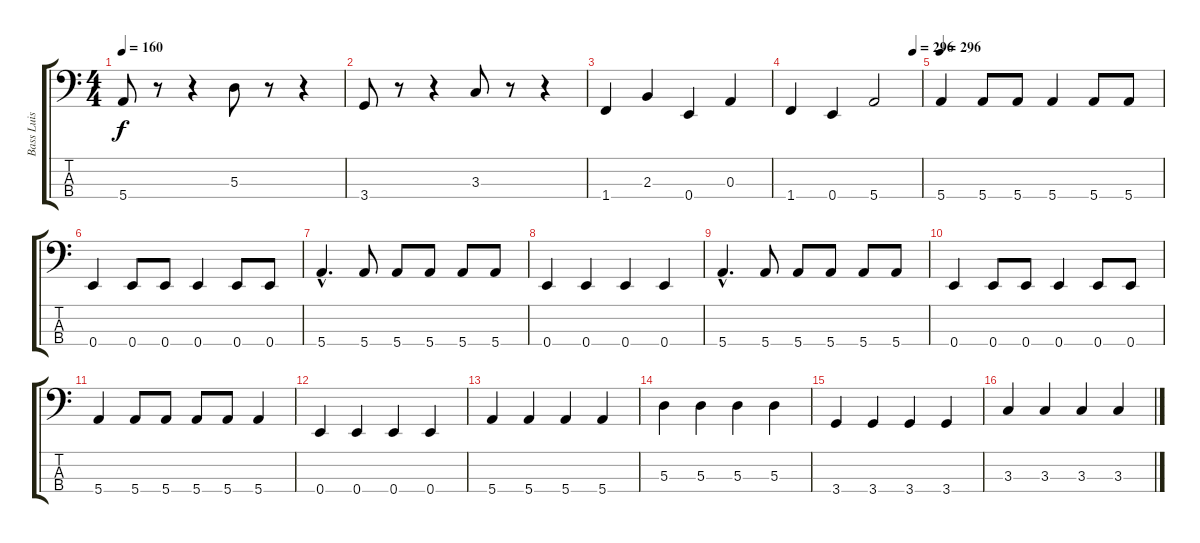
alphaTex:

\track ("Bass Luis Mariutti" "Bass Luis ") {instrument electricbassfinger}
\staff {score tabs}
\tuning (G2 D2 A1 E1) {hide}
\ts (4 4)
\tempo 160
\clef f4
\ks c
5.4.8{dy f} r.8 r.4 5.3.8 r.8 r.4 |
3.4.8 r.8 r.4 3.3.8 r.8 r.4 |
1.4.4 2.3.4 0.4.4 0.3.4 |
\tempo (296 0.9375)
1.4.4 0.4.4 5.4.2 |
\tempo 296
5.4.4 5.4.8 5.4.8 5.4.4 5.4.8 5.4.8 |
0.4.4 0.4.8 0.4.8 0.4.4 0.4.8 0.4.8 |
5.4{hac}.4{d} 5.4.8 5.4.8 5.4.8 5.4.8 5.4.8 |
0.4.4 0.4.4 0.4.4 0.4.4 |
5.4{hac}.4{d} 5.4.8 5.4.8 5.4.8 5.4.8 5.4.8 |
0.4.4 0.4.8 0.4.8 0.4.4 0.4.8 0.4.8 |
5.4.4 5.4.8 5.4.8 5.4.8 5.4.8 5.4.4 |
0.4.4 0.4.4 0.4.4 0.4.4 |
5.4.4 5.4.4 5.4.4 5.4.4 |
5.3.4 5.3.4 5.3.4 5.3.4 |
3.4.4 3.4.4 3.4.4 3.4.4 |
3.3.4 3.3.4 3.3.4 3.3.4
